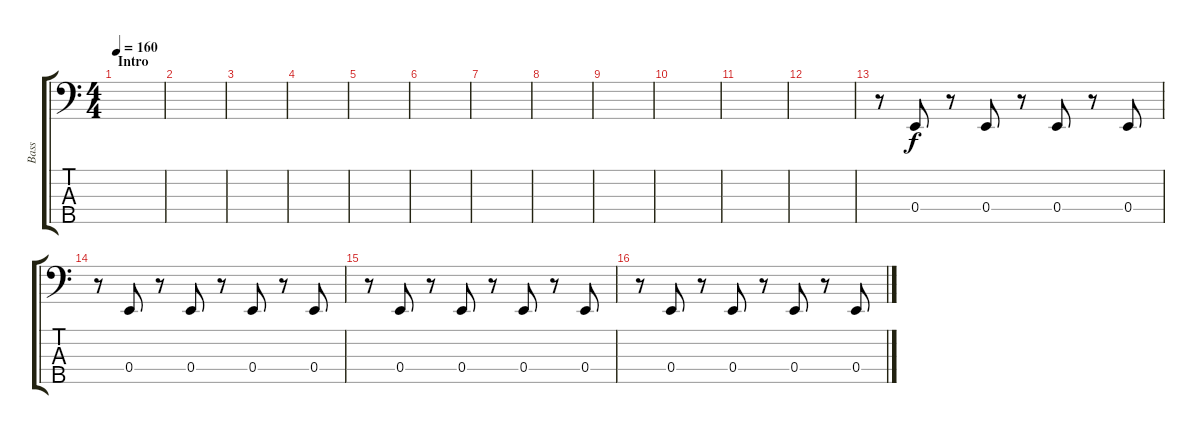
\track ("Bass" "Bass") {instrument synthbass2}
\staff {score tabs}
\tuning (G2 D2 A1 E1 B0) {hide}
\ts (4 4)
\section ("" "Intro")
\tempo 160
\clef f4
\ks c
|
|
|
|
|
|
|
|
|
|
|
|
r.8 0.4.8 r.8 0.4.8 r.8 0.4.8 r.8 0.4.8 |
r.8 0.4.8 r.8 0.4.8 r.8 0.4.8 r.8 0.4.8 |
r.8 0.4.8 r.8 0.4.8 r.8 0.4.8 r.8 0.4.8 |
r.8 0.4.8 r.8 0.4.8 r.8 0.4.8 r.8 0.4.8
